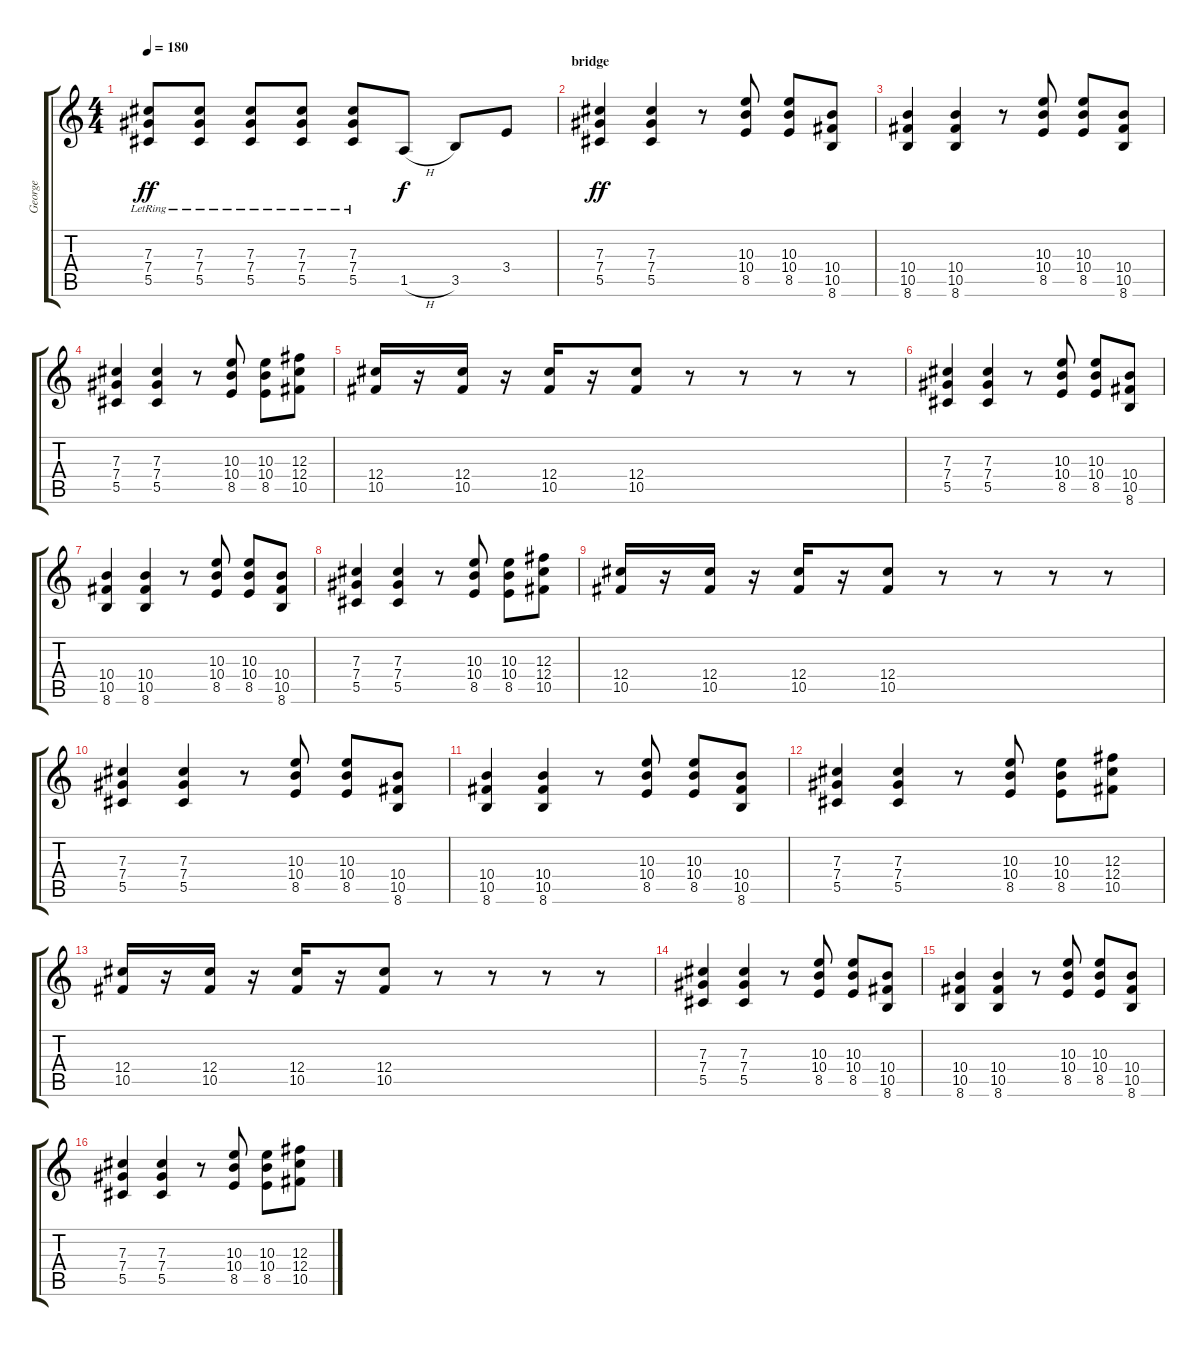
\track ("George" "George") {instrument distortionguitar}
\staff {score tabs}
\tuning (Eb4 Bb3 Gb3 Db3 Ab2 Eb2) {hide}
\ts (4 4)
\tempo 180
\clef g2
\ks c
(7.3{lr} 7.4{lr} 5.5{lr}).8{dy ff} (7.3{lr} 7.4{lr} 5.5{lr}).8 (7.3{lr} 7.4{lr} 5.5{lr}).8 (7.3{lr} 7.4{lr} 5.5{lr}).8 (7.3 7.4 5.5{lr}).8 1.5{h}.8{dy f} 3.5.8 3.4.8 |
\section ("" "bridge")
(7.3 7.4 5.5).4{dy ff} (7.3 7.4 5.5).4 r.8 (10.3 10.4 8.5).8 (10.3 10.4 8.5).8 (10.4 10.5 8.6).8 |
(10.4 10.5 8.6).4 (10.4 10.5 8.6).4 r.8 (10.3 10.4 8.5).8 (10.3 10.4 8.5).8 (10.4 10.5 8.6).8 |
(7.3 7.4 5.5).4 (7.3 7.4 5.5).4 r.8 (10.3 10.4 8.5).8 (10.3 10.4 8.5).8 (12.3 12.4 10.5).8 |
(12.4 10.5).16 r.16 (12.4 10.5).16 r.16 (12.4 10.5).16 r.16 (12.4 10.5).8 r.8 r.8 r.8 r.8 |
(7.3 7.4 5.5).4 (7.3 7.4 5.5).4 r.8 (10.3 10.4 8.5).8 (10.3 10.4 8.5).8 (10.4 10.5 8.6).8 |
(10.4 10.5 8.6).4 (10.4 10.5 8.6).4 r.8 (10.3 10.4 8.5).8 (10.3 10.4 8.5).8 (10.4 10.5 8.6).8 |
(7.3 7.4 5.5).4 (7.3 7.4 5.5).4 r.8 (10.3 10.4 8.5).8 (10.3 10.4 8.5).8 (12.3 12.4 10.5).8 |
(12.4 10.5).16 r.16 (12.4 10.5).16 r.16 (12.4 10.5).16 r.16 (12.4 10.5).8 r.8 r.8 r.8 r.8 |
(7.3 7.4 5.5).4 (7.3 7.4 5.5).4 r.8 (10.3 10.4 8.5).8 (10.3 10.4 8.5).8 (10.4 10.5 8.6).8 |
(10.4 10.5 8.6).4 (10.4 10.5 8.6).4 r.8 (10.3 10.4 8.5).8 (10.3 10.4 8.5).8 (10.4 10.5 8.6).8 |
(7.3 7.4 5.5).4 (7.3 7.4 5.5).4 r.8 (10.3 10.4 8.5).8 (10.3 10.4 8.5).8 (12.3 12.4 10.5).8 |
(12.4 10.5).16 r.16 (12.4 10.5).16 r.16 (12.4 10.5).16 r.16 (12.4 10.5).8 r.8 r.8 r.8 r.8 |
(7.3 7.4 5.5).4 (7.3 7.4 5.5).4 r.8 (10.3 10.4 8.5).8 (10.3 10.4 8.5).8 (10.4 10.5 8.6).8 |
(10.4 10.5 8.6).4 (10.4 10.5 8.6).4 r.8 (10.3 10.4 8.5).8 (10.3 10.4 8.5).8 (10.4 10.5 8.6).8 |
(7.3 7.4 5.5).4 (7.3 7.4 5.5).4 r.8 (10.3 10.4 8.5).8 (10.3 10.4 8.5).8 (12.3 12.4 10.5).8
